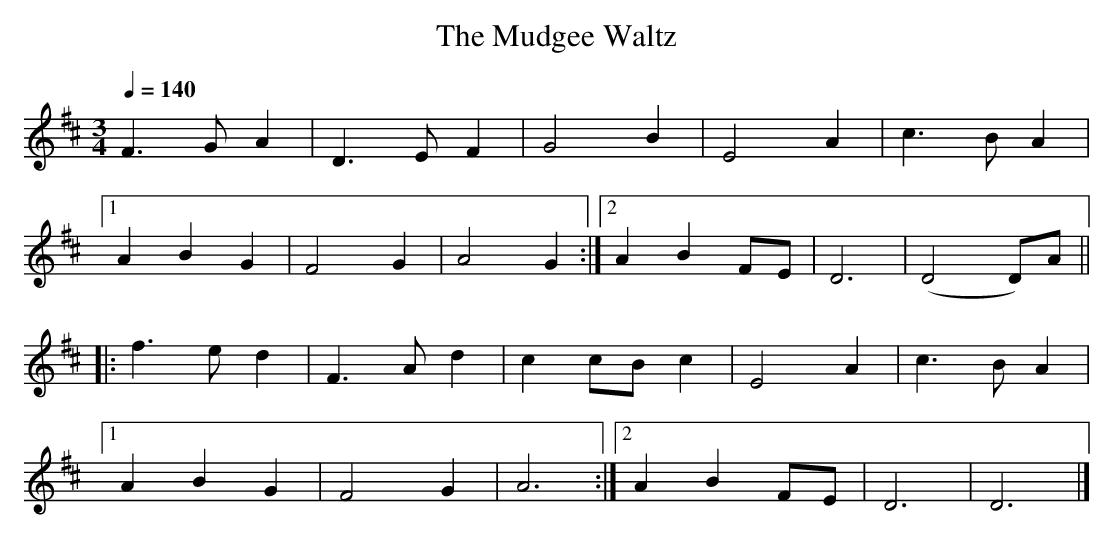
X:1
T:Mudgee Waltz, The
M:3/4
L:1/8
K:Dmaj
Q:1/4=140
F2>G2 A2 | D2>E2 F2 | G4 B2 | E4 A2 | c2>B2 A2 |
 [1 A2 B2 G2 | F4 G2 | A4 G2 :|\
 [2 A2 B2 FE | D6 | (D4 D)A ||
|: f2>e2 d2 | F2>A2 d2 | c2 cB c2 | E4 A2 | c2>B2 A2 |
 [1 A2 B2 G2 | F4 G2 | A6 :|\
 [2 A2 B2 FE | D6 | D6 |]
